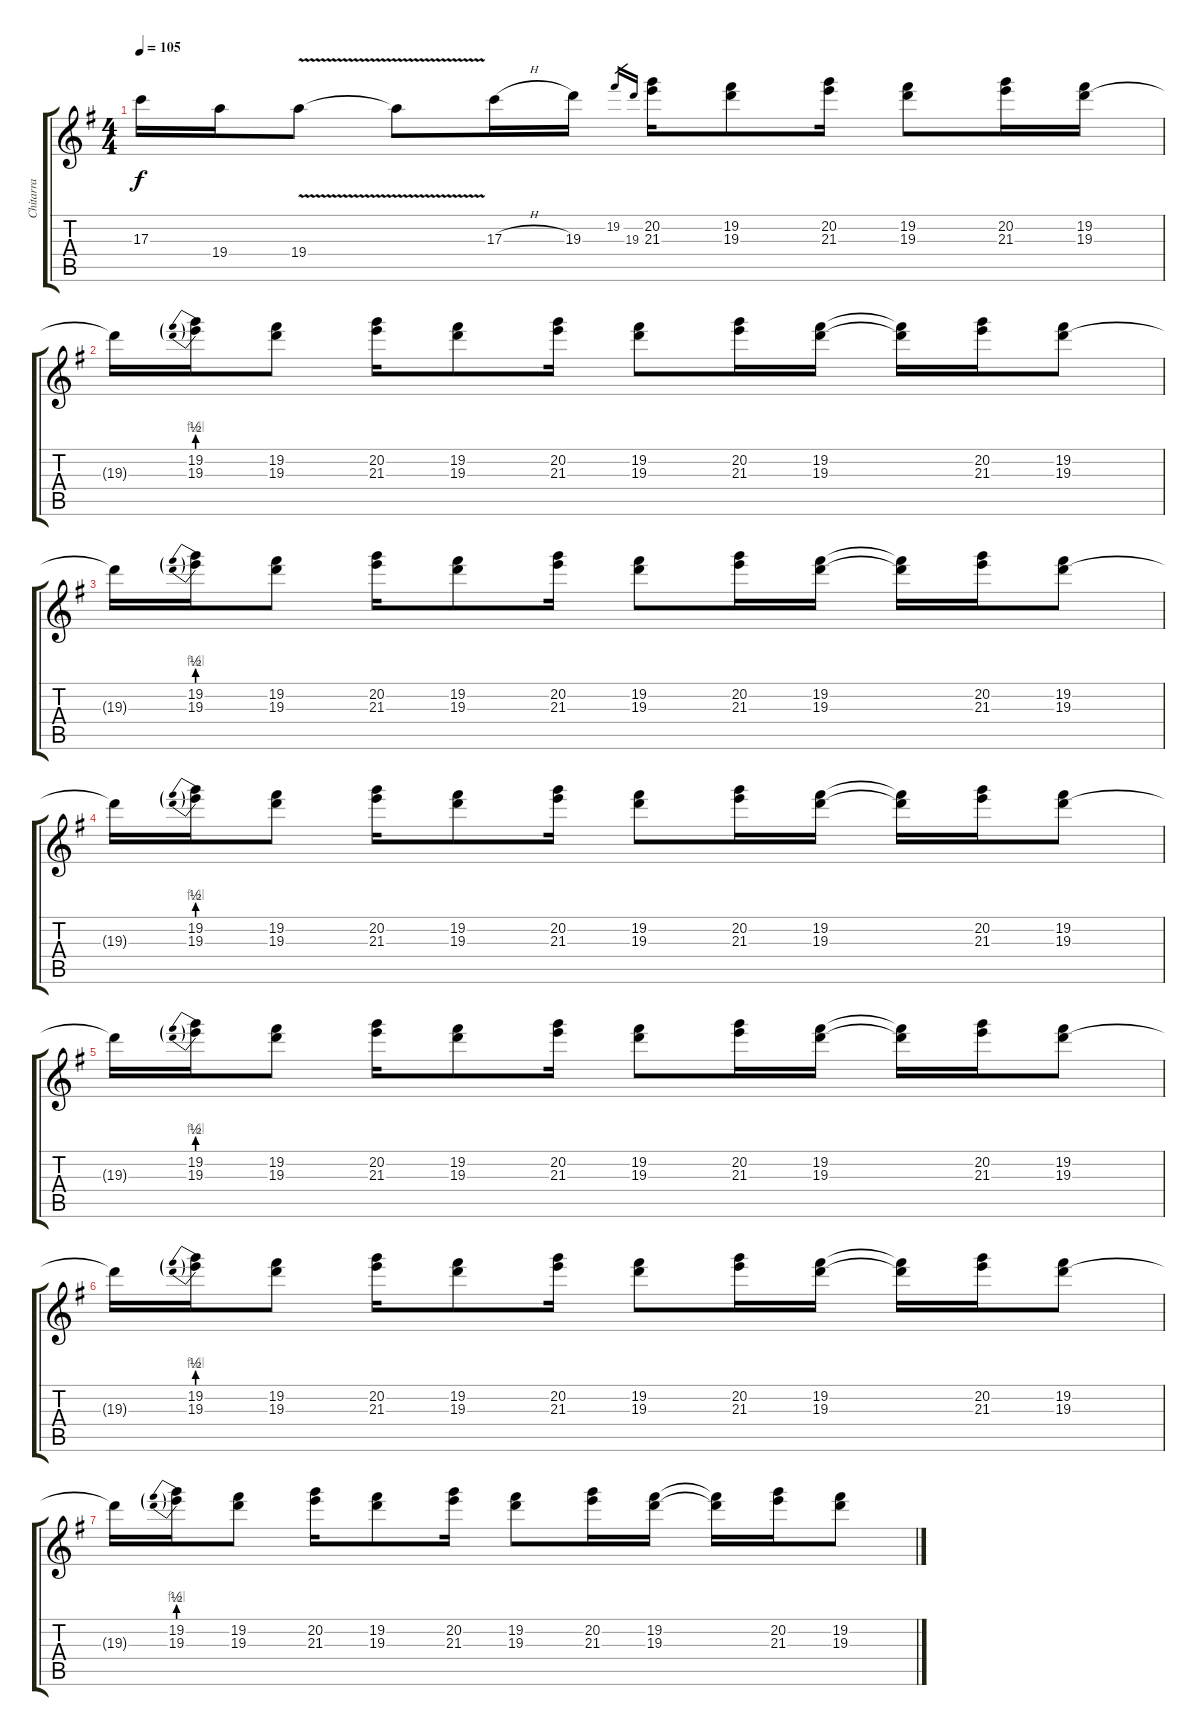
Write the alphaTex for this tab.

\track (" Chitarra Solista" " Chitarra ") {instrument overdrivenguitar}
\staff {score tabs}
\tuning (E4 B3 G3 D3 A2 E2) {hide}
\ts (4 4)
\tempo 105
\clef g2
\ks g
17.3.16{dy f} 19.4.16 19.4{v}.8 19.4{t}.8 17.3{h}.16 19.3.16 19.2.16{gr} 19.3.16{gr} (20.2 21.3).16 (19.2 19.3).8 (20.2 21.3).16 (19.2 19.3).8 (20.2 21.3).16 (19.2 19.3).16 |
19.3{t}.16 (19.2{be (prebend 0 2 60 2)} 19.3{be (prebend 0 4 60 4)}).16 (19.2 19.3).8 (20.2 21.3).16 (19.2 19.3).8 (20.2 21.3).16 (19.2 19.3).8 (20.2 21.3).16 (19.2 19.3).16 (19.2{t} 19.3{t}).16 (20.2 21.3).16 (19.2 19.3).8 |
19.3{t}.16{volume 12} (19.2{be (prebend 0 2 60 2)} 19.3{be (prebend 0 4 60 4)}).16 (19.2 19.3).8 (20.2 21.3).16 (19.2 19.3).8 (20.2 21.3).16 (19.2 19.3).8 (20.2 21.3).16 (19.2 19.3).16 (19.2{t} 19.3{t}).16 (20.2 21.3).16 (19.2 19.3).8 |
19.3{t}.16{volume 9} (19.2{be (prebend 0 2 60 2)} 19.3{be (prebend 0 4 60 4)}).16 (19.2 19.3).8 (20.2 21.3).16 (19.2 19.3).8 (20.2 21.3).16 (19.2 19.3).8 (20.2 21.3).16 (19.2 19.3).16 (19.2{t} 19.3{t}).16 (20.2 21.3).16 (19.2 19.3).8 |
19.3{t}.16 (19.2{be (prebend 0 2 60 2)} 19.3{be (prebend 0 4 60 4)}).16{volume 7} (19.2 19.3).8 (20.2 21.3).16 (19.2 19.3).8 (20.2 21.3).16 (19.2 19.3).8 (20.2 21.3).16 (19.2 19.3).16 (19.2{t} 19.3{t}).16 (20.2 21.3).16 (19.2 19.3).8 |
19.3{t}.16{volume 5} (19.2{be (prebend 0 2 60 2)} 19.3{be (prebend 0 4 60 4)}).16 (19.2 19.3).8 (20.2 21.3).16 (19.2 19.3).8 (20.2 21.3).16 (19.2 19.3).8 (20.2 21.3).16 (19.2 19.3).16 (19.2{t} 19.3{t}).16 (20.2 21.3).16 (19.2 19.3).8 |
19.3{t}.16{volume 2} (19.2{be (prebend 0 2 60 2)} 19.3{be (prebend 0 4 60 4)}).16 (19.2 19.3).8 (20.2 21.3).16 (19.2 19.3).8 (20.2 21.3).16 (19.2 19.3).8 (20.2 21.3).16 (19.2 19.3).16 (19.2{t} 19.3{t}).16 (20.2 21.3).16 (19.2 19.3).8
